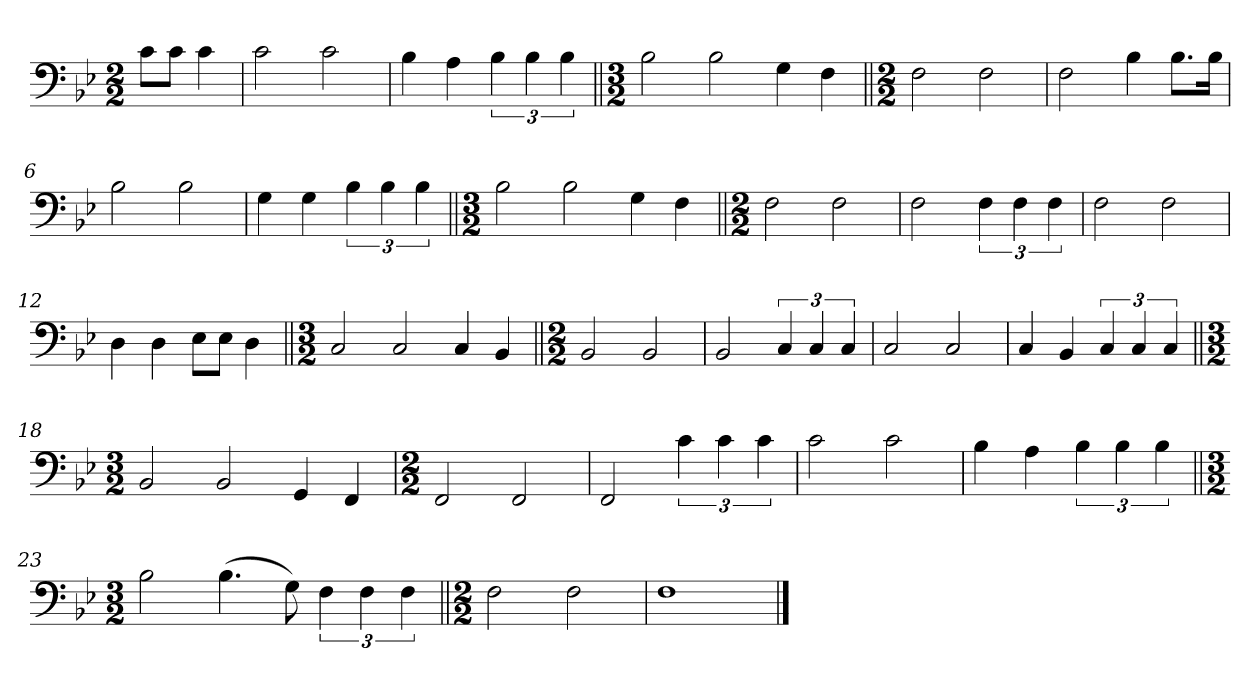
**kern
*part1
*staff1
*clefF4
*k[b-e-]
*M2/2
=
8c\L
8c\J
4c\
=1
2c\
2c\
=2
4B-\
4A\
6B-\
6B-\
6B-\
=3||
*M3/2
2B-\
2B-\
4G\
4F\
=4||
*M2/2
2F\
2F\
=5
2F\
4B-\
8.B-\L
16B-\Jk
=6
2B-\
2B-\
=7
4G\
4G\
6B-\
6B-\
6B-\
=8||
*M3/2
2B-\
2B-\
4G\
4F\
=9||
*M2/2
2F\
2F\
=10
2F\
6F\
6F\
6F\
=11
2F\
2F\
=12
4D\
4D\
8E-\L
8E-\J
4D\
=13||
*M3/2
2C/
2C/
4C/
4BB-/
=14||
*M2/2
2BB-/
2BB-/
=15
2BB-/
6C/
6C/
6C/
=16
2C/
2C/
=17
4C/
4BB-/
6C/
6C/
6C/
=18||
*M3/2
2BB-/
2BB-/
4GG/
4FF/
=
*M2/2
2FF/
2FF/
=20
2FF/
6c\
6c\
6c\
=21
2c\
2c\
=22
4B-\
4A\
6B-\
6B-\
6B-\
=23||
*M3/2
2B-\
(4.B-\
8G\)
6F\
6F\
6F\
=24||
*M2/2
2F\
2F\
=25
1F
==
*-
